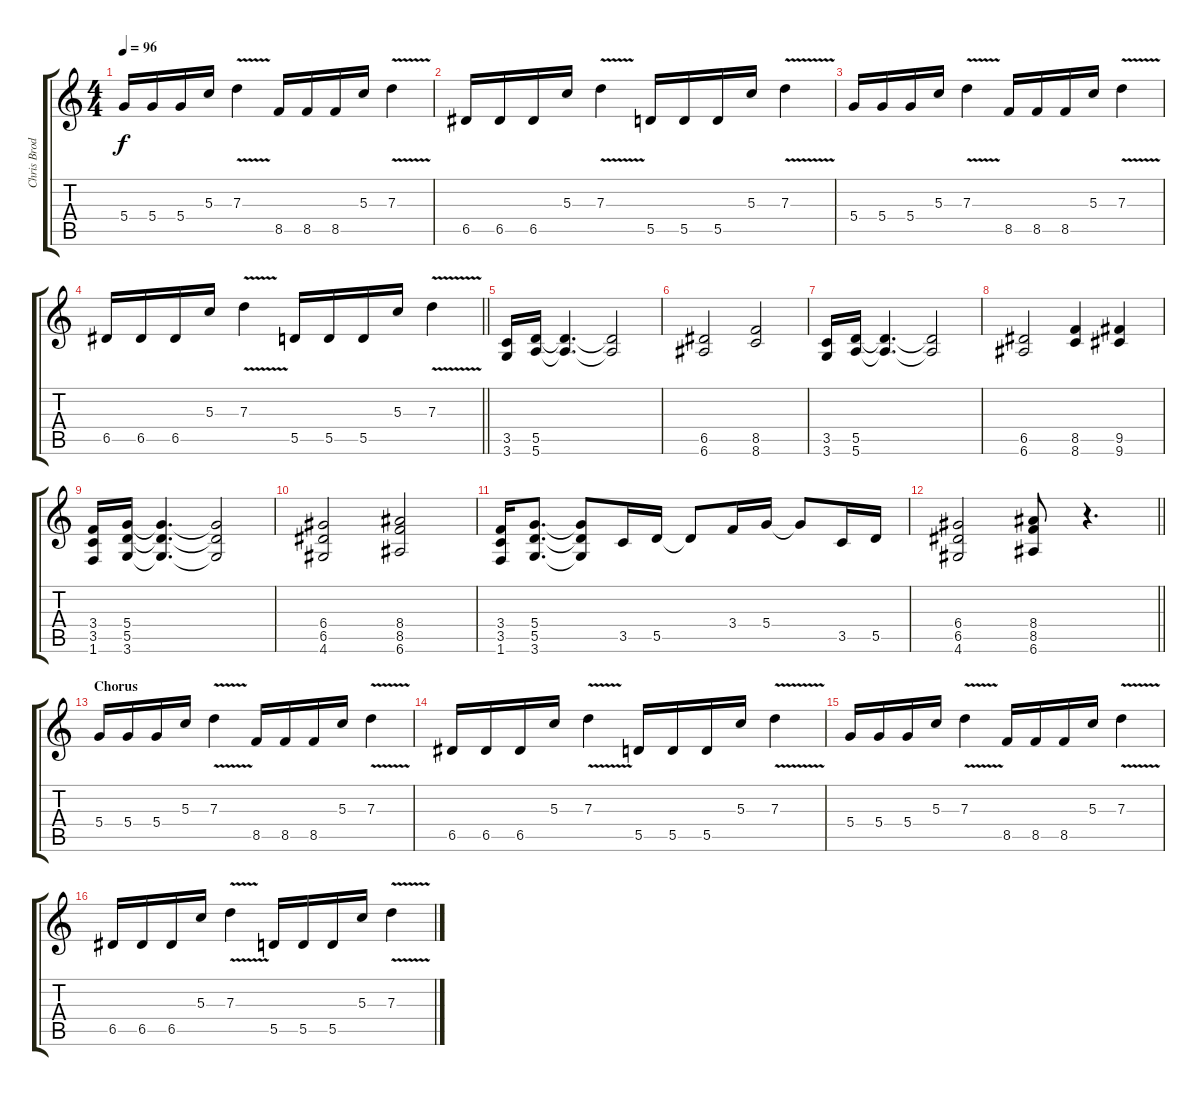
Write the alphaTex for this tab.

\track ("Chris Broderick" "Chris Brod") {instrument distortionguitar}
\staff {score tabs}
\tuning (E4 B3 G3 D3 A2 E2) {hide}
\ts (4 4)
\tempo 96
\clef g2
\ks c
5.4.16{dy f} 5.4.16 5.4.16 5.3.16 7.3{v}.4 8.5.16 8.5.16 8.5.16 5.3.16 7.3{v}.4 |
6.5.16 6.5.16 6.5.16 5.3.16 7.3{v}.4 5.5.16 5.5.16 5.5.16 5.3.16 7.3{v}.4 |
5.4.16 5.4.16 5.4.16 5.3.16 7.3{v}.4 8.5.16 8.5.16 8.5.16 5.3.16 7.3{v}.4 |
\barLineRight lightlight
6.5.16 6.5.16 6.5.16 5.3.16 7.3{v}.4 5.5.16 5.5.16 5.5.16 5.3.16 7.3{v}.4 |
(3.5 3.6).16 (5.5 5.6).16 (5.5{t} 5.6{t}).4{d} (5.5{t} 5.6{t}).2 |
(6.5 6.6).2 (8.5 8.6).2 |
(3.5 3.6).16 (5.5 5.6).16 (5.5{t} 5.6{t}).4{d} (5.5{t} 5.6{t}).2 |
(6.5 6.6).2 (8.5 8.6).4 (9.5 9.6).4 |
(3.4 3.5 1.6).16 (5.4 5.5 3.6).16 (5.4{t} 5.5{t} 3.6{t}).4{d} (5.4{t} 5.5{t} 3.6{t}).2 |
(6.4 6.5 4.6).2 (8.4 8.5 6.6).2 |
(3.4 3.5 1.6).16 (5.4 5.5 3.6).8{d} (5.4{t} 5.5{t} 3.6{t}).8 3.5.16 5.5.16 5.5{t}.8 3.4.16 5.4.16 5.4{t}.8 3.5.16 5.5.16 |
\barLineRight lightlight
(6.4 6.5 4.6).2 (8.4 8.5 6.6).8 r.4{d} |
\section ("" "Chorus")
5.4.16 5.4.16 5.4.16 5.3.16 7.3{v}.4 8.5.16 8.5.16 8.5.16 5.3.16 7.3{v}.4 |
6.5.16 6.5.16 6.5.16 5.3.16 7.3{v}.4 5.5.16 5.5.16 5.5.16 5.3.16 7.3{v}.4 |
5.4.16 5.4.16 5.4.16 5.3.16 7.3{v}.4 8.5.16 8.5.16 8.5.16 5.3.16 7.3{v}.4 |
6.5.16 6.5.16 6.5.16 5.3.16 7.3{v}.4 5.5.16 5.5.16 5.5.16 5.3.16 7.3{v}.4
